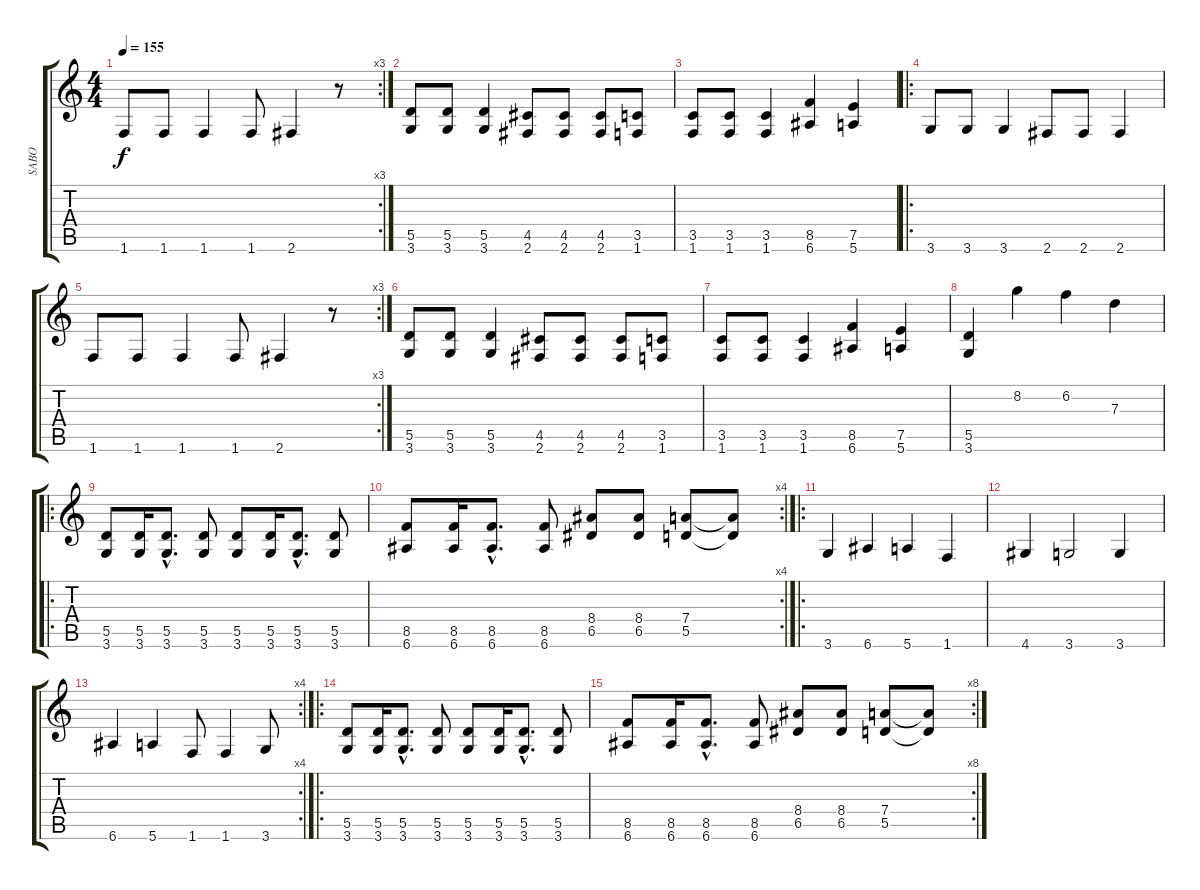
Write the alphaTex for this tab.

\track ("SABO" "SABO") {instrument distortionguitar}
\staff {score tabs}
\tuning (E4 B3 G3 D3 A2 E2) {hide}
\rc 3
\ts (4 4)
\tempo 155
\clef g2
\ks c
1.6.8{dy f} 1.6.8 1.6.4 1.6.8 2.6.4 r.8 |
(5.5 3.6).8 (5.5 3.6).8 (5.5 3.6).4 (4.5 2.6).8 (4.5 2.6).8 (4.5 2.6).8 (3.5 1.6).8 |
(3.5 1.6).8 (3.5 1.6).8 (3.5 1.6).4 (8.5 6.6).4 (7.5 5.6).4 |
\ro
3.6.8 3.6.8 3.6.4 2.6.8 2.6.8 2.6.4 |
\rc 3
1.6.8 1.6.8 1.6.4 1.6.8 2.6.4 r.8 |
(5.5 3.6).8 (5.5 3.6).8 (5.5 3.6).4 (4.5 2.6).8 (4.5 2.6).8 (4.5 2.6).8 (3.5 1.6).8 |
(3.5 1.6).8 (3.5 1.6).8 (3.5 1.6).4 (8.5 6.6).4 (7.5 5.6).4 |
(5.5 3.6).4 8.2.4 6.2.4 7.3.4 |
\ro
(5.5 3.6).8 (5.5 3.6).16 (5.5{hac} 3.6{hac}).8{d} (5.5 3.6).8 (5.5 3.6).8 (5.5 3.6).16 (5.5{hac} 3.6{hac}).8{d} (5.5 3.6).8 |
\rc 4
(8.5 6.6).8 (8.5 6.6).16 (8.5{hac} 6.6{hac}).8{d} (8.5 6.6).8 (8.4 6.5).8 (8.4 6.5).8 (7.4 5.5).8 (7.4{t} 5.5{t}).8 |
\ro
3.6.4 6.6.4 5.6.4 1.6.4 |
4.6.4 3.6.2 3.6.4 |
\rc 4
6.6.4 5.6.4 1.6.8 1.6.4 3.6.8 |
\ro
(5.5 3.6).8 (5.5 3.6).16 (5.5{hac} 3.6{hac}).8{d} (5.5 3.6).8 (5.5 3.6).8 (5.5 3.6).16 (5.5{hac} 3.6{hac}).8{d} (5.5 3.6).8 |
\rc 8
(8.5 6.6).8 (8.5 6.6).16 (8.5{hac} 6.6{hac}).8{d} (8.5 6.6).8 (8.4 6.5).8 (8.4 6.5).8 (7.4 5.5).8 (7.4{t} 5.5{t}).8
